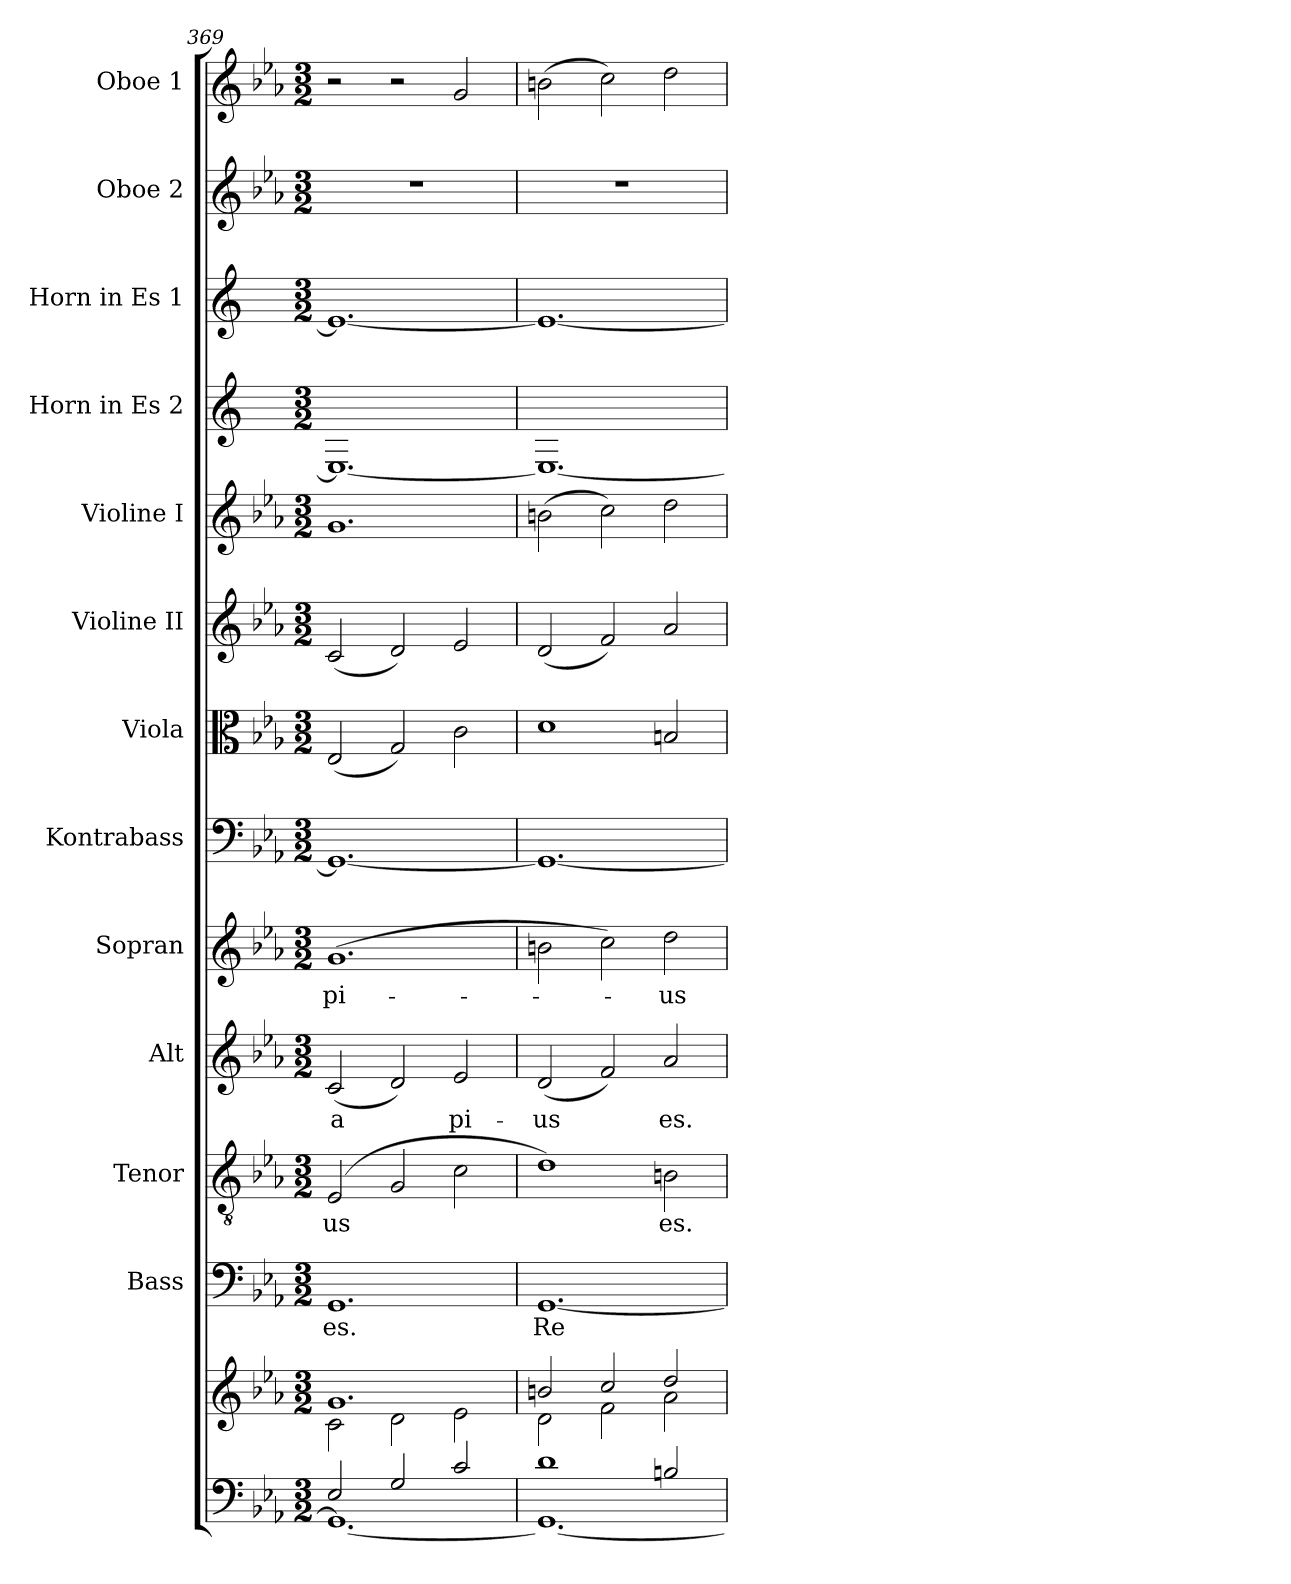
**kern	**kern	**kern	**text	**kern	**text	**kern	**text	**kern	**text	**kern	**kern	**kern	**kern	**kern	**kern	**kern	**kern
*part13	*part13	*part12	*part12	*part11	*part11	*part10	*part10	*part9	*part9	*part8	*part7	*part6	*part5	*part4	*part3	*part2	*part1
*staff14	*staff13	*staff12	*staff12	*staff11	*staff11	*staff10	*staff10	*staff9	*staff9	*staff8	*staff7	*staff6	*staff5	*staff4	*staff3	*staff2	*staff1
*	*	*I"Bass	*	*I"Tenor	*	*I"Alt	*	*I"Sopran	*	*I"Kontrabass	*I"Viola	*I"Violine II	*I"Violine I	*I"Horn in Es 2	*I"Horn in Es 1	*I"Oboe 2	*I"Oboe 1
*	*	*I'B.	*	*I'T.	*	*I'A.	*	*I'S.	*	*I'Kb.	*I'Vla.	*I'Vl. II	*I'Vl. I	*I'Hr. 2	*I'Hr. 1	*I'Ob. 2	*I'Ob. 1
*clefF4	*clefG2	*clefF4	*	*clefGv2	*	*clefG2	*	*clefG2	*	*clefF4	*clefC3	*clefG2	*clefG2	*clefG2	*clefG2	*clefG2	*clefG2
*	*	*	*	*	*	*	*	*	*	*ITrd7c12	*	*	*	*ITrd5c9	*ITrd5c9	*	*
*k[b-e-a-]	*k[b-e-a-]	*k[b-e-a-]	*	*k[b-e-a-]	*	*k[b-e-a-]	*	*k[b-e-a-]	*	*k[b-e-a-]	*k[b-e-a-]	*k[b-e-a-]	*k[b-e-a-]	*k[b-e-a-]	*k[b-e-a-]	*k[b-e-a-]	*k[b-e-a-]
*E-:	*E-:	*E-:	*	*E-:	*	*E-:	*	*E-:	*	*E-:	*E-:	*E-:	*E-:	*E-:	*E-:	*E-:	*E-:
*M3/2	*M3/2	*M3/2	*	*M3/2	*	*M3/2	*	*M3/2	*	*M3/2	*M3/2	*M3/2	*M3/2	*M3/2	*M3/2	*M3/2	*M3/2
=369	=369	=369	=369	=369	=369	=369	=369	=369	=369	=369	=369	=369	=369	=369	=369	=369	=369
*^	*^	*	*	*	*	*	*	*	*	*	*	*	*	*	*	*	*
!	!	!	!	!	!LO:LY:b	!	!LO:LY:b	!	!LO:LY:b	!	!LO:LY:b	!	!	!	!	!	!	!	!
2E-/	1.GG_	1.g	2c\	1.GG	es.	(2E-/	-us	(<2c/	-a	(>1.g	pi-	1.GGG_	(<2E-/	(<2c/	1.g	1.GG_	1.G_	1.r	2r
2G/	.	.	2d\	.	.	2G/	.	2d/)	.	.	.	.	2G/)	2d/)	.	.	.	.	2r
!	!	!	!	!	!	!	!	!	!LO:LY:b	!	!	!	!	!	!	!	!	!	!
2c/	.	.	2e-\	.	.	2c\	.	2e-/	pi-	.	.	.	2c\	2e-/	.	.	.	.	2g/
!!LO:PB:g=z
=370	=370	=370	=370	=370	=370	=370	=370	=370	=370	=370	=370	=370	=370	=370	=370	=370	=370	=370	=370
!	!	!	!	!	!LO:LY:b	!	!	!	!LO:LY:b	!	!	!	!	!	!	!	!	!	!
1d	1.GG_	2bn/	2d\	[1.GG	Re-	1d)	.	(<2d/	-us	2bn\	.	1.GGG_	1d	(<2d/	(>2bn\	1.GG_	1.G_	1.r	(>2bn\
.	.	2cc/	2f\	.	.	.	.	2f/)	.	2cc\)	.	.	.	2f/)	2cc\)	.	.	.	2cc\)
!	!	!	!	!	!	!	!LO:LY:b	!	!LO:LY:b	!	!LO:LY:b	!	!	!	!	!	!	!	!
2Bn/	.	2dd/	2a-\	.	.	2Bn\	es.	2a-/	es.	2dd\	-us	.	2Bn/	2a-/	2dd\	.	.	.	2dd\
*v	*v	*	*	*	*	*	*	*	*	*	*	*	*	*	*	*	*	*	*
*	*v	*v	*	*	*	*	*	*	*	*	*	*	*	*	*	*	*	*
=	=	=	=	=	=	=	=	=	=	=	=	=	=	=	=	=	=
*-	*-	*-	*-	*-	*-	*-	*-	*-	*-	*-	*-	*-	*-	*-	*-	*-	*-
